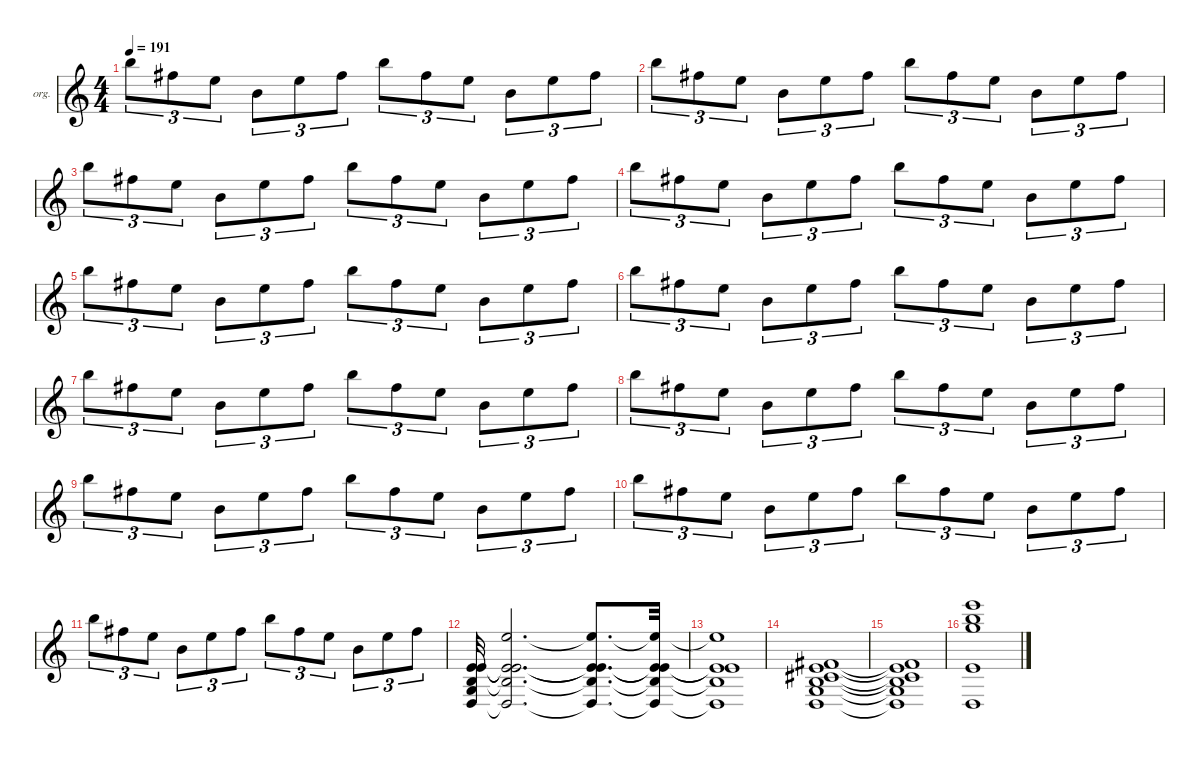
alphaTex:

\defaultSystemsLayout 4
\hideDynamics
\bracketExtendMode nobrackets
\firstSystemTrackNameOrientation horizontal
\otherSystemsTrackNameOrientation horizontal
\track ("Organs" "org.") {instrument rockorgan}
\staff {score}
\tuning (E4 B3 G3 D3 A2 E2 B1)
\ts (4 4)
\tempo 191
\clef g2
\ks c
19.1.8{tu (3 2) dy mf beam Down} 19.2{acc #}.8{tu (3 2) beam Down} 17.2.8{tu (3 2) beam Down} 16.3.8{tu (3 2) beam Down} 17.2.8{tu (3 2) beam Down} 14.1{acc #}.8{tu (3 2) beam Down} 19.1.8{tu (3 2) beam Down} 19.2{acc #}.8{tu (3 2) beam Down} 17.2.8{tu (3 2) beam Down} 16.3.8{tu (3 2) beam Down} 17.2.8{tu (3 2) beam Down} 14.1{acc #}.8{tu (3 2) beam Down} |
19.1.8{tu (3 2) beam Down} 19.2{acc #}.8{tu (3 2) beam Down} 17.2.8{tu (3 2) beam Down} 16.3.8{tu (3 2) beam Down} 17.2.8{tu (3 2) beam Down} 14.1{acc #}.8{tu (3 2) beam Down} 19.1.8{tu (3 2) beam Down} 19.2{acc #}.8{tu (3 2) beam Down} 17.2.8{tu (3 2) beam Down} 16.3.8{tu (3 2) beam Down} 17.2.8{tu (3 2) beam Down} 14.1{acc #}.8{tu (3 2) beam Down} |
19.1.8{tu (3 2) beam Down} 19.2{acc #}.8{tu (3 2) beam Down} 17.2.8{tu (3 2) beam Down} 16.3.8{tu (3 2) beam Down} 17.2.8{tu (3 2) beam Down} 14.1{acc #}.8{tu (3 2) beam Down} 19.1.8{tu (3 2) beam Down} 19.2{acc #}.8{tu (3 2) beam Down} 17.2.8{tu (3 2) beam Down} 16.3.8{tu (3 2) beam Down} 17.2.8{tu (3 2) beam Down} 14.1{acc #}.8{tu (3 2) beam Down} |
19.1.8{tu (3 2) beam Down} 19.2{acc #}.8{tu (3 2) beam Down} 17.2.8{tu (3 2) beam Down} 16.3.8{tu (3 2) beam Down} 17.2.8{tu (3 2) beam Down} 14.1{acc #}.8{tu (3 2) beam Down} 19.1.8{tu (3 2) beam Down} 19.2{acc #}.8{tu (3 2) beam Down} 17.2.8{tu (3 2) beam Down} 16.3.8{tu (3 2) beam Down} 17.2.8{tu (3 2) beam Down} 14.1{acc #}.8{tu (3 2) beam Down} |
19.1.8{tu (3 2) beam Down} 19.2{acc #}.8{tu (3 2) beam Down} 17.2.8{tu (3 2) beam Down} 16.3.8{tu (3 2) beam Down} 17.2.8{tu (3 2) beam Down} 14.1{acc #}.8{tu (3 2) beam Down} 19.1.8{tu (3 2) beam Down} 19.2{acc #}.8{tu (3 2) beam Down} 17.2.8{tu (3 2) beam Down} 16.3.8{tu (3 2) beam Down} 17.2.8{tu (3 2) beam Down} 14.1{acc #}.8{tu (3 2) beam Down} |
19.1.8{tu (3 2) beam Down} 19.2{acc #}.8{tu (3 2) beam Down} 17.2.8{tu (3 2) beam Down} 16.3.8{tu (3 2) beam Down} 17.2.8{tu (3 2) beam Down} 14.1{acc #}.8{tu (3 2) beam Down} 19.1.8{tu (3 2) beam Down} 19.2{acc #}.8{tu (3 2) beam Down} 17.2.8{tu (3 2) beam Down} 16.3.8{tu (3 2) beam Down} 17.2.8{tu (3 2) beam Down} 14.1{acc #}.8{tu (3 2) beam Down} |
19.1.8{tu (3 2) beam Down} 19.2{acc #}.8{tu (3 2) beam Down} 17.2.8{tu (3 2) beam Down} 16.3.8{tu (3 2) beam Down} 17.2.8{tu (3 2) beam Down} 14.1{acc #}.8{tu (3 2) beam Down} 19.1.8{tu (3 2) beam Down} 19.2{acc #}.8{tu (3 2) beam Down} 17.2.8{tu (3 2) beam Down} 16.3.8{tu (3 2) beam Down} 17.2.8{tu (3 2) beam Down} 14.1{acc #}.8{tu (3 2) beam Down} |
19.1.8{tu (3 2) beam Down} 19.2{acc #}.8{tu (3 2) beam Down} 17.2.8{tu (3 2) beam Down} 16.3.8{tu (3 2) beam Down} 17.2.8{tu (3 2) beam Down} 14.1{acc #}.8{tu (3 2) beam Down} 19.1.8{tu (3 2) beam Down} 19.2{acc #}.8{tu (3 2) beam Down} 17.2.8{tu (3 2) beam Down} 16.3.8{tu (3 2) beam Down} 17.2.8{tu (3 2) beam Down} 14.1{acc #}.8{tu (3 2) beam Down} |
19.1.8{tu (3 2) beam Down} 19.2{acc #}.8{tu (3 2) beam Down} 17.2.8{tu (3 2) beam Down} 16.3.8{tu (3 2) beam Down} 17.2.8{tu (3 2) beam Down} 14.1{acc #}.8{tu (3 2) beam Down} 19.1.8{tu (3 2) beam Down} 19.2{acc #}.8{tu (3 2) beam Down} 17.2.8{tu (3 2) beam Down} 16.3.8{tu (3 2) beam Down} 17.2.8{tu (3 2) beam Down} 14.1{acc #}.8{tu (3 2) beam Down} |
19.1.8{tu (3 2) beam Down} 19.2{acc #}.8{tu (3 2) beam Down} 17.2.8{tu (3 2) beam Down} 16.3.8{tu (3 2) beam Down} 17.2.8{tu (3 2) beam Down} 14.1{acc #}.8{tu (3 2) beam Down} 19.1.8{tu (3 2) beam Down} 19.2{acc #}.8{tu (3 2) beam Down} 17.2.8{tu (3 2) beam Down} 16.3.8{tu (3 2) beam Down} 17.2.8{tu (3 2) beam Down} 14.1{acc #}.8{tu (3 2) beam Down} |
19.1.8{tu (3 2) beam Down} 19.2{acc #}.8{tu (3 2) beam Down} 17.2.8{tu (3 2) beam Down} 16.3.8{tu (3 2) beam Down} 17.2.8{tu (3 2) beam Down} 14.1{acc #}.8{tu (3 2) beam Down} 19.1.8{tu (3 2) beam Down} 19.2{acc #}.8{tu (3 2) beam Down} 17.2.8{tu (3 2) beam Down} 16.3.8{tu (3 2) beam Down} 17.2.8{tu (3 2) beam Down} 14.1{acc #}.8{tu (3 2) beam Down} |
(0.1 0.2 0.3 0.4 24.6).32{beam Up} (21.3 0.1{t} 0.2{t} 0.4{t} 24.6{t}).2{d beam Up} (21.3{t} 0.1{t} 0.2{t} 0.4{t} 24.6{t}).8{d dy f beam Up} (21.3{t} 0.1{t} 0.2{t} 0.4{t} 24.6{t}).32{beam Up} |
(0.1{t} 0.2{t} 21.3{t} 0.4{t} 24.6{t}).1{beam Up} |
(0.1 0.2 0.3 0.4 21.5{acc #} 21.6{acc #}).1{dy mf beam Up} |
(0.1{t} 0.2{t} 0.3{t} 0.4{t} 21.5{t acc #} 21.6{t acc #}).1{dy f beam Up} |
(24.1 24.2 24.3 0.4 24.6).1{dy mf beam Up}
